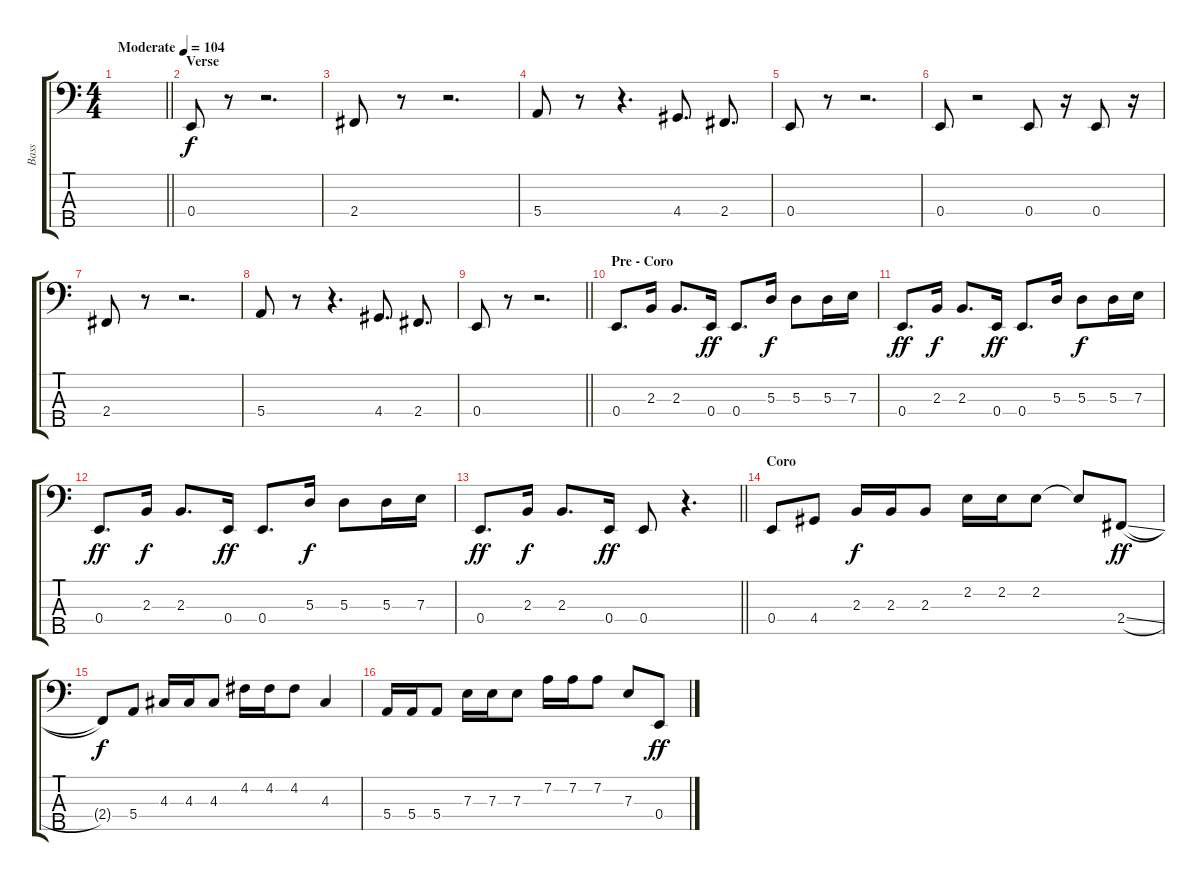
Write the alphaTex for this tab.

\track ("Bass" "Bass") {instrument electricbassfinger}
\staff {score tabs}
\tuning (G2 D2 A1 E1 B0) {hide}
\ts (4 4)
\tempo (104 "Moderate")
\clef f4
\barLineRight lightlight
\ks c
|
\section ("" "Verse")
0.4.8 r.8 r.2{d} |
2.4.8 r.8 r.2{d} |
5.4.8 r.8 r.4{d} 4.4.8{d} 2.4.8{d} |
0.4.8 r.8 r.2{d} |
0.4.8 r.2 0.4.8 r.16 0.4.8 r.16 |
2.4.8 r.8 r.2{d} |
5.4.8 r.8 r.4{d} 4.4.8{d} 2.4.8{d} |
\barLineRight lightlight
0.4.8 r.8 r.2{d} |
\section ("" "Pre - Coro")
0.4.8{d} 2.3.16{dy f} 2.3.8{d} 0.4.16{dy ff} 0.4.8{d} 5.3.16{dy f} 5.3.8 5.3.16 7.3.16 |
0.4.8{d dy ff} 2.3.16{dy f} 2.3.8{d} 0.4.16{dy ff} 0.4.8{d} 5.3.16 5.3.8{dy f} 5.3.16 7.3.16 |
0.4.8{d dy ff} 2.3.16{dy f} 2.3.8{d} 0.4.16{dy ff} 0.4.8{d} 5.3.16{dy f} 5.3.8 5.3.16 7.3.16 |
\barLineRight lightlight
0.4.8{d dy ff} 2.3.16{dy f} 2.3.8{d} 0.4.16{dy ff} 0.4.8 r.4{d} |
\section ("" "Coro")
0.4.8 4.4.8 2.3.16{dy f} 2.3.16 2.3.8 2.2.16 2.2.16 2.2.8 2.2{t}.8 2.4{sl}.8{dy ff} |
2.4{t}.8{dy f} 5.4.8 4.3.16 4.3.16 4.3.8 4.2.16 4.2.16 4.2.8 4.3.4 |
5.4.16 5.4.16 5.4.8 7.3.16 7.3.16 7.3.8 7.2.16 7.2.16 7.2.8 7.3.8 0.4{sl}.8{dy ff}
